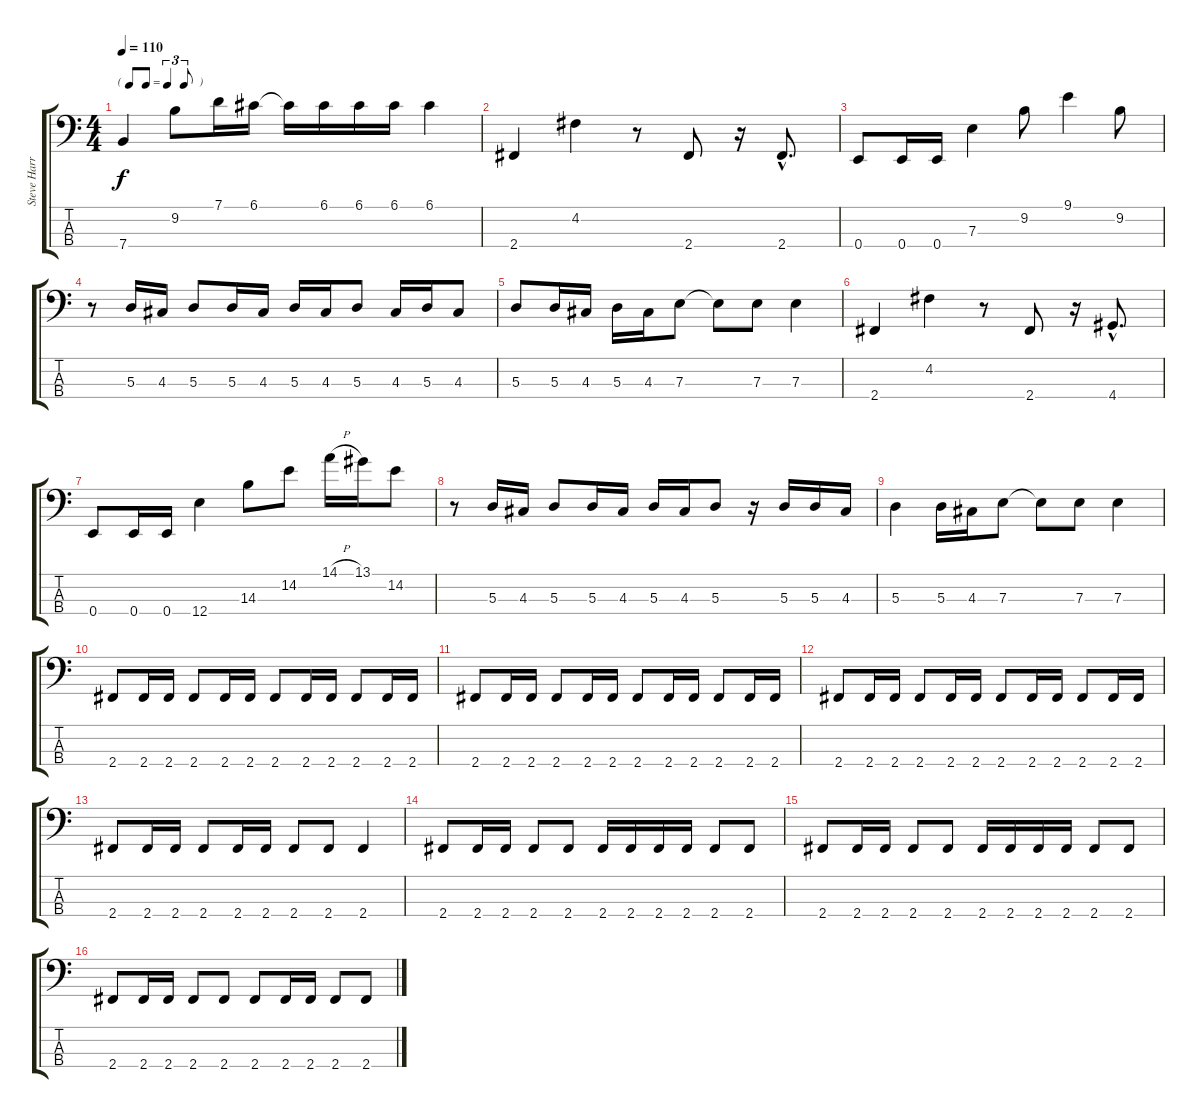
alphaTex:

\track ("Steve Harris" "Steve Harr") {instrument electricbassfinger}
\staff {score tabs}
\tuning (G2 D2 A1 E1) {hide}
\ts (4 4)
\tf triplet8th
\tempo 110
\clef f4
\ks c
7.4.4{dy f} 9.2.8 7.1.16 6.1.16 6.1{t}.16 6.1.16 6.1.16 6.1.16 6.1.4 |
2.4.4 4.2.4 r.8 2.4.8 r.16 2.4{hac}.8{d} |
0.4.8 0.4.16 0.4.16 7.3.4 9.2.8 9.1.4 9.2.8 |
r.8 5.3.16 4.3.16 5.3.8 5.3.16 4.3.16 5.3.16 4.3.16 5.3.8 4.3.16 5.3.16 4.3.8 |
5.3.8 5.3.16 4.3.16 5.3.16 4.3.16 7.3.8 7.3{t}.8 7.3.8 7.3.4 |
2.4.4 4.2.4 r.8 2.4.8 r.16 4.4{hac}.8{d} |
0.4.8 0.4.16 0.4.16 12.4.4 14.3.8 14.2.8 14.1{h}.16 13.1.16 14.2.8 |
r.8 5.3.16 4.3.16 5.3.8 5.3.16 4.3.16 5.3.16 4.3.16 5.3.8 r.16 5.3.16 5.3.16 4.3.16 |
5.3.4 5.3.16 4.3.16 7.3.8 7.3{t}.8 7.3.8 7.3.4 |
2.4.8 2.4.16 2.4.16 2.4.8 2.4.16 2.4.16 2.4.8 2.4.16 2.4.16 2.4.8 2.4.16 2.4.16 |
2.4.8 2.4.16 2.4.16 2.4.8 2.4.16 2.4.16 2.4.8 2.4.16 2.4.16 2.4.8 2.4.16 2.4.16 |
2.4.8 2.4.16 2.4.16 2.4.8 2.4.16 2.4.16 2.4.8 2.4.16 2.4.16 2.4.8 2.4.16 2.4.16 |
2.4.8 2.4.16 2.4.16 2.4.8 2.4.16 2.4.16 2.4.8 2.4.8 2.4.4 |
2.4.8 2.4.16 2.4.16 2.4.8 2.4.8 2.4.16 2.4.16 2.4.16 2.4.16 2.4.8 2.4.8 |
2.4.8 2.4.16 2.4.16 2.4.8 2.4.8 2.4.16 2.4.16 2.4.16 2.4.16 2.4.8 2.4.8 |
2.4.8 2.4.16 2.4.16 2.4.8 2.4.8 2.4.8 2.4.16 2.4.16 2.4.8 2.4.8
